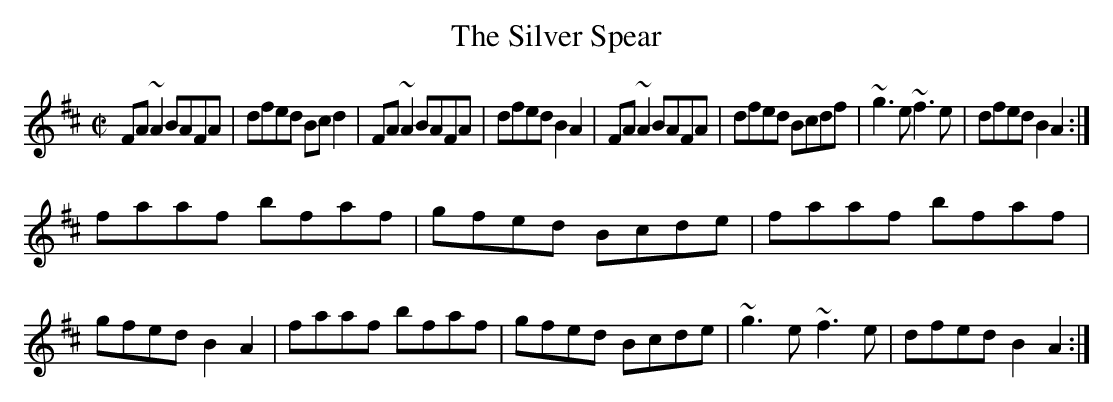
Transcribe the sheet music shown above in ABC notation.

X:1
T:Silver Spear, The
M:C|
L:1/8
E:7
K:D
FA ~A2 BAFA|dfed Bcd2|FA ~A2 BAFA|dfed B2 A2|FA ~A2 BAFA|dfed Bcdf|~g3 e~f3 e|dfed B2 A2:|
faaf bfaf|gfed Bcde|faaf bfaf|gfed B2 A2|faaf bfaf|gfed Bcde|~g3 e~f3 e|dfed B2 A2:|
